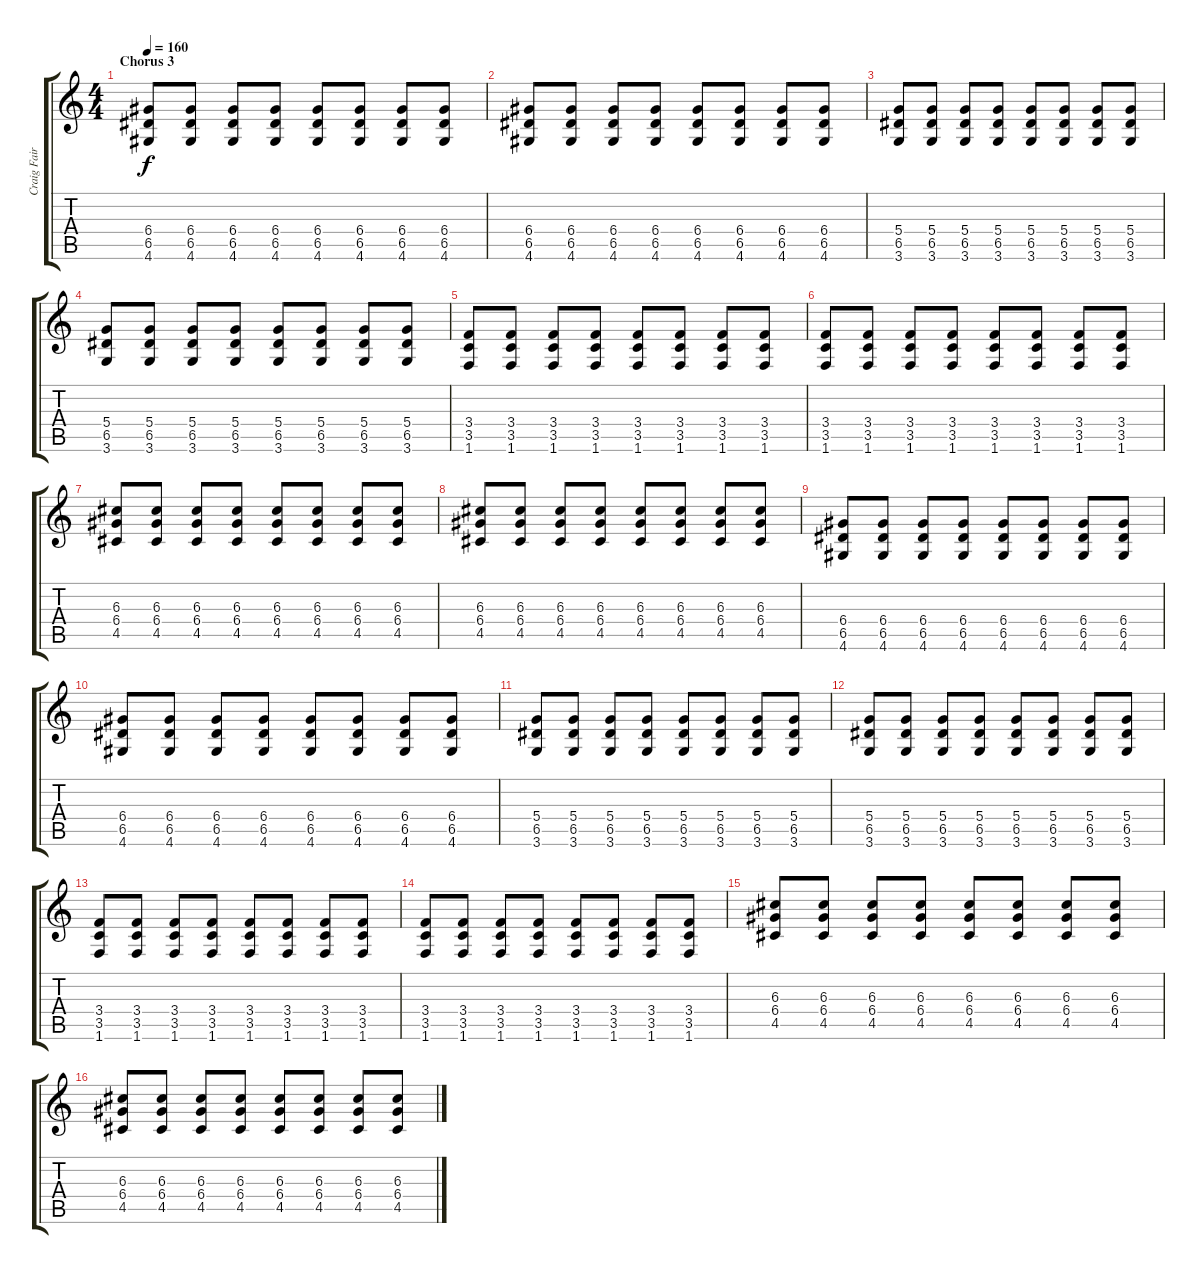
\track ("Craig Fairbaugh Guitar 1" "Craig Fair") {instrument overdrivenguitar}
\staff {score tabs}
\tuning (E4 B3 G3 D3 A2 E2) {hide}
\ts (4 4)
\section ("" "Chorus 3")
\tempo 160
\clef g2
\ks c
(6.4 6.5 4.6).8{dy f} (6.4 6.5 4.6).8 (6.4 6.5 4.6).8 (6.4 6.5 4.6).8 (6.4 6.5 4.6).8 (6.4 6.5 4.6).8 (6.4 6.5 4.6).8 (6.4 6.5 4.6).8 |
(6.4 6.5 4.6).8 (6.4 6.5 4.6).8 (6.4 6.5 4.6).8 (6.4 6.5 4.6).8 (6.4 6.5 4.6).8 (6.4 6.5 4.6).8 (6.4 6.5 4.6).8 (6.4 6.5 4.6).8 |
(5.4 6.5 3.6).8 (5.4 6.5 3.6).8 (5.4 6.5 3.6).8 (5.4 6.5 3.6).8 (5.4 6.5 3.6).8 (5.4 6.5 3.6).8 (5.4 6.5 3.6).8 (5.4 6.5 3.6).8 |
(5.4 6.5 3.6).8 (5.4 6.5 3.6).8 (5.4 6.5 3.6).8 (5.4 6.5 3.6).8 (5.4 6.5 3.6).8 (5.4 6.5 3.6).8 (5.4 6.5 3.6).8 (5.4 6.5 3.6).8 |
(3.4 3.5 1.6).8 (3.4 3.5 1.6).8 (3.4 3.5 1.6).8 (3.4 3.5 1.6).8 (3.4 3.5 1.6).8 (3.4 3.5 1.6).8 (3.4 3.5 1.6).8 (3.4 3.5 1.6).8 |
(3.4 3.5 1.6).8 (3.4 3.5 1.6).8 (3.4 3.5 1.6).8 (3.4 3.5 1.6).8 (3.4 3.5 1.6).8 (3.4 3.5 1.6).8 (3.4 3.5 1.6).8 (3.4 3.5 1.6).8 |
(6.3 6.4 4.5).8 (6.3 6.4 4.5).8 (6.3 6.4 4.5).8 (6.3 6.4 4.5).8 (6.3 6.4 4.5).8 (6.3 6.4 4.5).8 (6.3 6.4 4.5).8 (6.3 6.4 4.5).8 |
(6.3 6.4 4.5).8 (6.3 6.4 4.5).8 (6.3 6.4 4.5).8 (6.3 6.4 4.5).8 (6.3 6.4 4.5).8 (6.3 6.4 4.5).8 (6.3 6.4 4.5).8 (6.3 6.4 4.5).8 |
(6.4 6.5 4.6).8 (6.4 6.5 4.6).8 (6.4 6.5 4.6).8 (6.4 6.5 4.6).8 (6.4 6.5 4.6).8 (6.4 6.5 4.6).8 (6.4 6.5 4.6).8 (6.4 6.5 4.6).8 |
(6.4 6.5 4.6).8 (6.4 6.5 4.6).8 (6.4 6.5 4.6).8 (6.4 6.5 4.6).8 (6.4 6.5 4.6).8 (6.4 6.5 4.6).8 (6.4 6.5 4.6).8 (6.4 6.5 4.6).8 |
(5.4 6.5 3.6).8 (5.4 6.5 3.6).8 (5.4 6.5 3.6).8 (5.4 6.5 3.6).8 (5.4 6.5 3.6).8 (5.4 6.5 3.6).8 (5.4 6.5 3.6).8 (5.4 6.5 3.6).8 |
(5.4 6.5 3.6).8 (5.4 6.5 3.6).8 (5.4 6.5 3.6).8 (5.4 6.5 3.6).8 (5.4 6.5 3.6).8 (5.4 6.5 3.6).8 (5.4 6.5 3.6).8 (5.4 6.5 3.6).8 |
(3.4 3.5 1.6).8 (3.4 3.5 1.6).8 (3.4 3.5 1.6).8 (3.4 3.5 1.6).8 (3.4 3.5 1.6).8 (3.4 3.5 1.6).8 (3.4 3.5 1.6).8 (3.4 3.5 1.6).8 |
(3.4 3.5 1.6).8 (3.4 3.5 1.6).8 (3.4 3.5 1.6).8 (3.4 3.5 1.6).8 (3.4 3.5 1.6).8 (3.4 3.5 1.6).8 (3.4 3.5 1.6).8 (3.4 3.5 1.6).8 |
(6.3 6.4 4.5).8 (6.3 6.4 4.5).8 (6.3 6.4 4.5).8 (6.3 6.4 4.5).8 (6.3 6.4 4.5).8 (6.3 6.4 4.5).8 (6.3 6.4 4.5).8 (6.3 6.4 4.5).8 |
(6.3 6.4 4.5).8 (6.3 6.4 4.5).8 (6.3 6.4 4.5).8 (6.3 6.4 4.5).8 (6.3 6.4 4.5).8 (6.3 6.4 4.5).8 (6.3 6.4 4.5).8 (6.3 6.4 4.5).8
